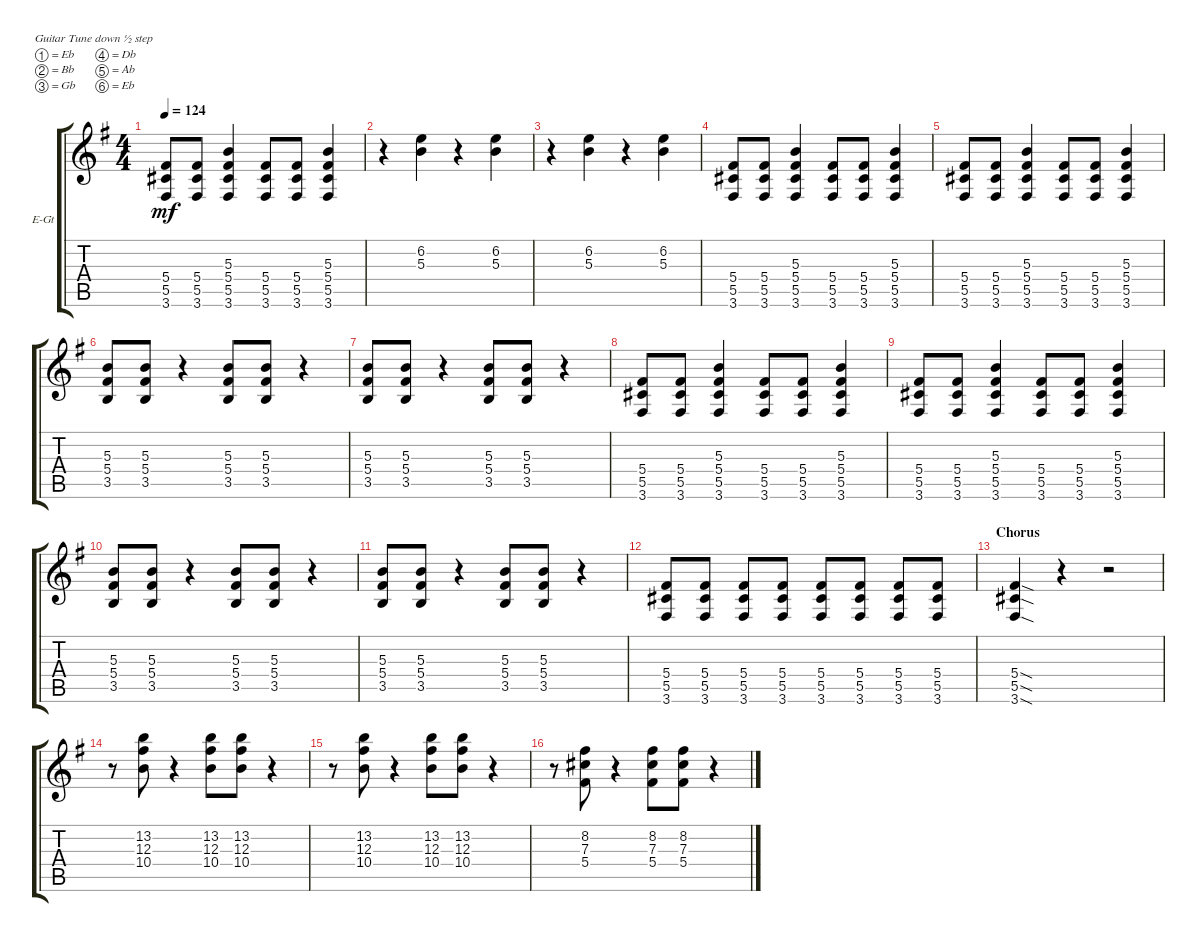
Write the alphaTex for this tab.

\defaultSystemsLayout 4
\bracketExtendMode groupsimilarinstruments
\firstSystemTrackNameOrientation horizontal
\otherSystemsTrackNameOrientation horizontal
\track ("ACE FREHLEY" "E-Gt") {instrument distortionguitar}
\staff {score tabs}
\tuning (Eb4 Bb3 Gb3 Db3 Ab2 Eb2)
\ts (4 4)
\tempo 124
\clef g2
\ks g
(3.6 5.5 5.4).8{dy mf} (5.4 5.5 3.6).8 (3.6 5.5 5.4 5.3).4 (3.6 5.5 5.4).8 (5.4 5.5 3.6).8 (3.6 5.5 5.4 5.3).4 |
r.4 (6.2 5.3).4 r.4 (6.2 5.3).4 |
r.4 (6.2 5.3).4 r.4 (6.2 5.3).4 |
(3.6 5.5 5.4).8 (5.4 5.5 3.6).8 (3.6 5.5 5.4 5.3).4 (3.6 5.5 5.4).8 (5.4 5.5 3.6).8 (3.6 5.5 5.4 5.3).4 |
(3.6 5.5 5.4).8 (5.4 5.5 3.6).8 (3.6 5.5 5.4 5.3).4 (3.6 5.5 5.4).8 (5.4 5.5 3.6).8 (3.6 5.5 5.4 5.3).4 |
(3.5 5.4 5.3).8 (5.3 5.4 3.5).8 r.4 (3.5 5.4 5.3).8 (5.3 5.4 3.5).8 r.4 |
(3.5 5.4 5.3).8 (5.3 5.4 3.5).8 r.4 (3.5 5.4 5.3).8 (5.3 5.4 3.5).8 r.4 |
(3.6 5.5 5.4).8 (5.4 5.5 3.6).8 (3.6 5.5 5.4 5.3).4 (3.6 5.5 5.4).8 (5.4 5.5 3.6).8 (3.6 5.5 5.4 5.3).4 |
(3.6 5.5 5.4).8 (5.4 5.5 3.6).8 (3.6 5.5 5.4 5.3).4 (3.6 5.5 5.4).8 (5.4 5.5 3.6).8 (3.6 5.5 5.4 5.3).4 |
(3.5 5.4 5.3).8 (5.3 5.4 3.5).8 r.4 (3.5 5.4 5.3).8 (5.3 5.4 3.5).8 r.4 |
(3.5 5.4 5.3).8 (5.3 5.4 3.5).8 r.4 (3.5 5.4 5.3).8 (5.3 5.4 3.5).8 r.4 |
(3.6 5.5 5.4).8 (5.4 5.5 3.6).8 (3.6 5.5 5.4).8 (3.6 5.5 5.4).8 (5.4 5.5 3.6).8 (3.6 5.5 5.4).8 (3.6 5.5 5.4).8 (5.4 5.5 3.6).8 |
\section ("" "Chorus")
(3.6{sod} 5.5{sod} 5.4{sod}).4 r.4 r.2 |
r.8 (13.2 12.3 10.4).8 r.4 (10.4 12.3 13.2).8 (13.2 12.3 10.4).8 r.4 |
r.8 (13.2 12.3 10.4).8 r.4 (10.4 12.3 13.2).8 (13.2 12.3 10.4).8 r.4 |
r.8 (8.2 7.3 5.4).8 r.4 (5.4 7.3 8.2).8 (8.2 7.3 5.4).8 r.4
